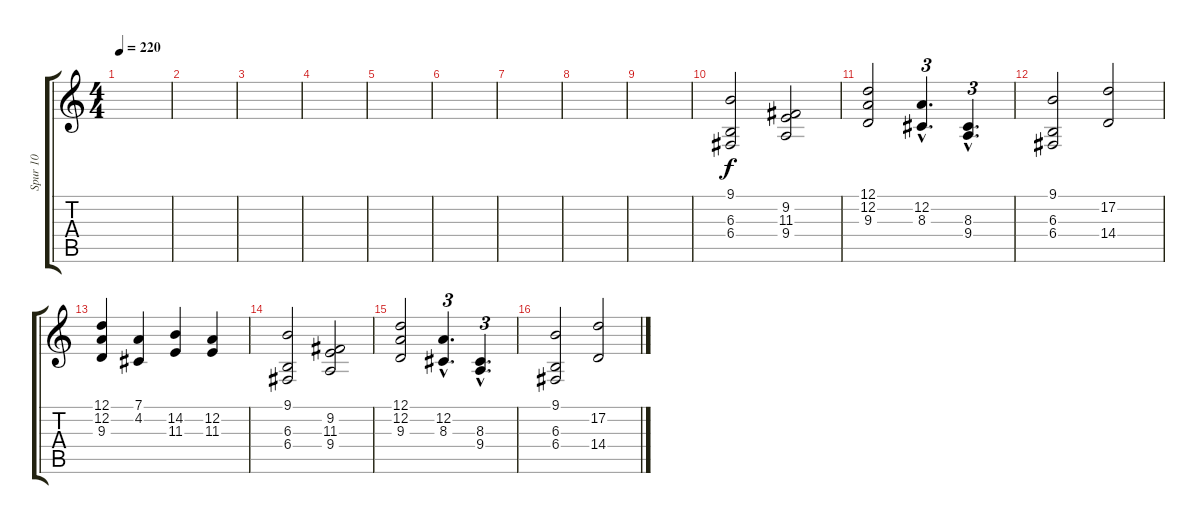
\track ("Spur 10" "Spur 10") {instrument stringensemble1}
\staff {score tabs}
\tuning (D4 A3 F3 C3 G2 D2) {hide}
\ts (4 4)
\tempo 220
\clef g2
\ks c
|
|
|
|
|
|
|
|
|
(9.1 6.3 6.4).2 (9.2 11.3 9.4).2 |
(12.1 12.2 9.3).2 (12.2{hac} 8.3{hac}).4{d tu (3 2)} (8.3{hac} 9.4{hac}).4{d tu (3 2)} |
(9.1 6.3 6.4).2 (17.2 14.4).2 |
(12.1 12.2 9.3).4 (7.1 4.2).4 (14.2 11.3).4 (12.2 11.3).4 |
(9.1 6.3 6.4).2 (9.2 11.3 9.4).2 |
(12.1 12.2 9.3).2 (12.2{hac} 8.3{hac}).4{d tu (3 2)} (8.3{hac} 9.4{hac}).4{d tu (3 2)} |
(9.1 6.3 6.4).2 (17.2 14.4).2
